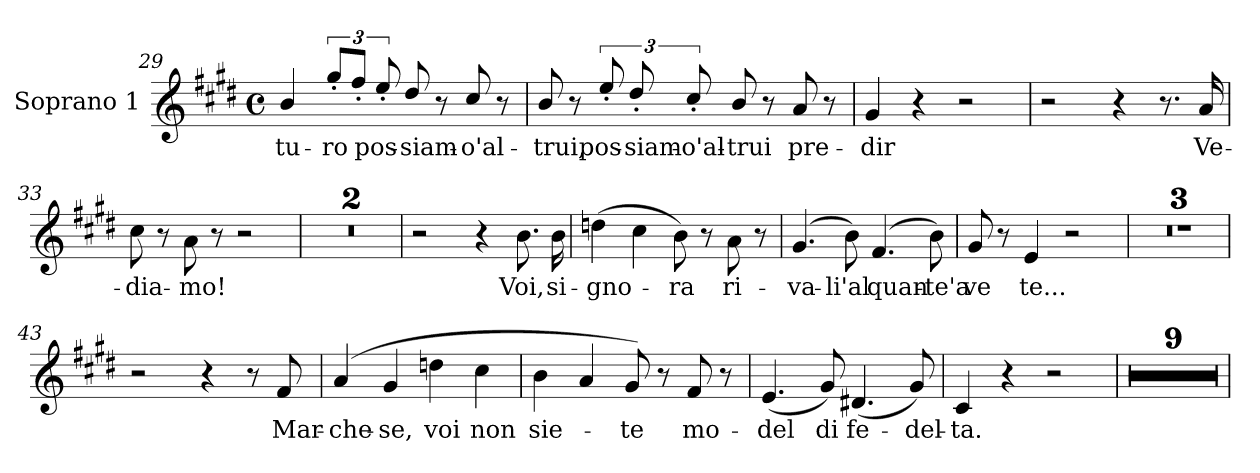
**kern	**text
*part1	*part1
*staff1	*staff1
*I"Soprano 1	*
*I'S.1	*
!!LO:PB:g=z
*clefG2	*
*k[f#c#g#d#]	*
*E:	*
*M4/4	*
*met(c)	*
=29	=29
4b/	-tu-
12gg#'/L	-ro
12ff#'/J	.
12ee'/	pos-
8dd#/	-siam-
8r	.
8cc#/	-o'al-
8r	.
=30	=30
8b/	-trui,
8r	.
12ee'/	pos-
12dd#'/	-siam-
12cc#'/	-o'al-
8b/	-trui
8r	.
8a/	pre-
8r	.
=31	=31
4g#/	-dir
4r	.
2r	.
!!LO:LB:g=z
=32	=32
2r	.
4r	.
8.r	.
16a/	Ve-
=33	=33
8cc#\	-dia-
8r	.
8a\	-mo!
8r	.
2r	.
=34	=34
1r	.
=35	=35
1r	.
=36	=36
2r	.
4r	.
8.b\	Voi,
16b\	si-
!!LO:PB:g=z
=37	=37
(>4ddn\	-gno-
4cc#\	.
8b\)	-ra
8r	.
8a\	ri-
8r	.
=38	=38
(>4.g#/	-va-
8b\)	-li'al
(>4.f#/	quan-
8b\)	-te'a
=39	=39
8g#/	ve
8r	.
4e/	te...
2r	.
=40	=40
1r	.
!!LO:LB:g=z
=41	=41
1r	.
=42	=42
1r	.
=43	=43
2r	.
4r	.
8r	.
8f#/	Mar-
=44	=44
(4a/	-che-
4g#/	-se,
4ddn\	voi
4cc#\	non
=45	=45
4b\	sie-
4a/	.
8g#/)	-te
8r	.
8f#/	mo-
8r	.
!!LO:PB:g=z
=46	=46
(4.e/	-del
8g#/)	di
(4.d#X/	fe-
8g#/)	-del-
=47	=47
4c#/	-ta.
4r	.
2r	.
=48	=48
1r	.
!!LO:LB:g=z
=49	=49
1r	.
=50	=50
1r	.
=51	=51
1r	.
=52	=52
1r	.
!!LO:LB:g=z
=53	=53
1r	.
=54	=54
1r	.
=55	=55
1r	.
=56	=56
1r	.
=	=
*-	*-
